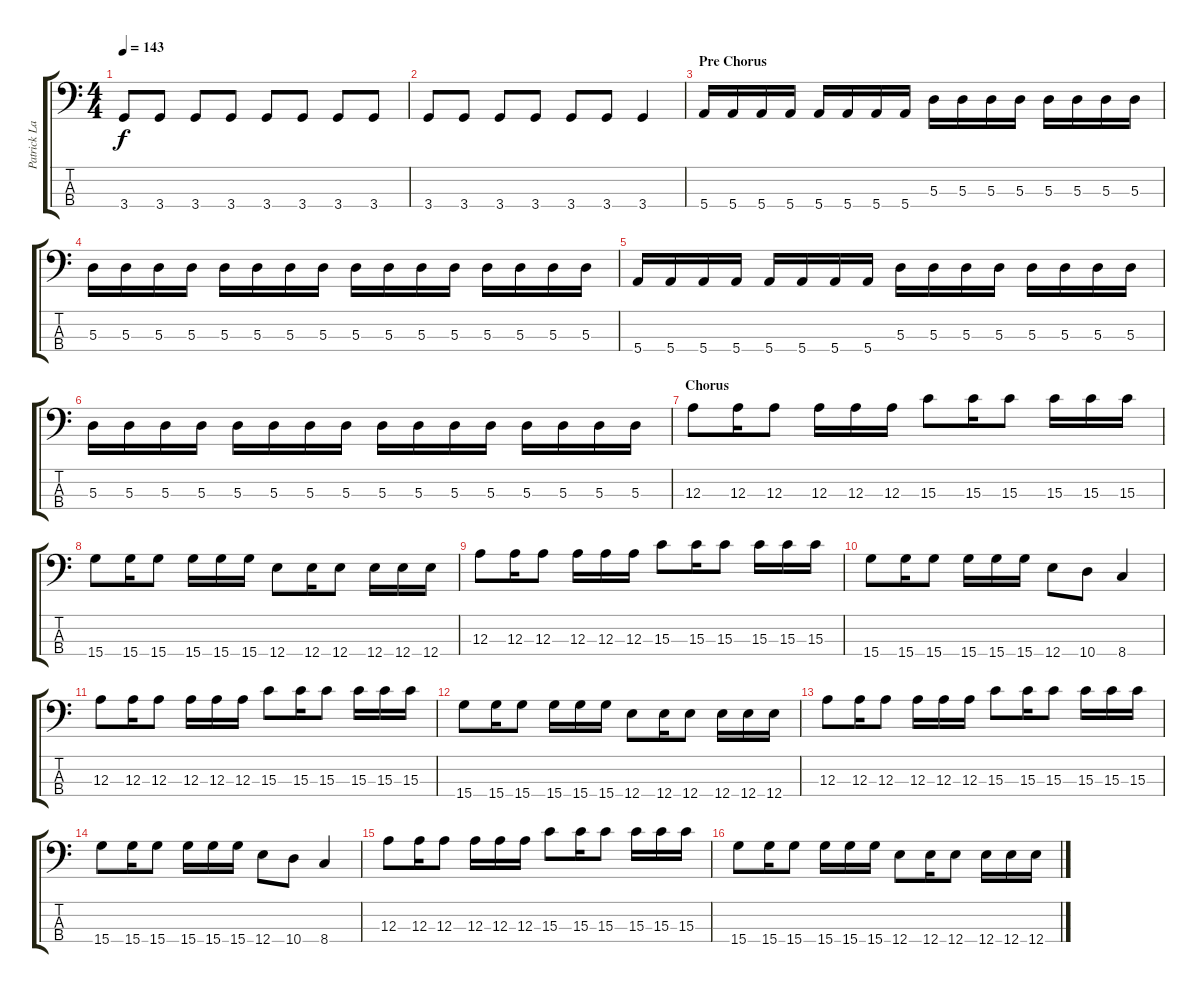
\track ("Patrick Latreille" "Patrick La") {instrument electricbasspick}
\staff {score tabs}
\tuning (G2 D2 A1 E1) {hide}
\ts (4 4)
\tempo 143
\clef f4
\ks c
3.4.8{dy f} 3.4.8 3.4.8 3.4.8 3.4.8 3.4.8 3.4.8 3.4.8 |
3.4.8 3.4.8 3.4.8 3.4.8 3.4.8 3.4.8 3.4.4 |
\section ("" "Pre Chorus")
5.4.16 5.4.16 5.4.16 5.4.16 5.4.16 5.4.16 5.4.16 5.4.16 5.3.16 5.3.16 5.3.16 5.3.16 5.3.16 5.3.16 5.3.16 5.3.16 |
5.3.16 5.3.16 5.3.16 5.3.16 5.3.16 5.3.16 5.3.16 5.3.16 5.3.16 5.3.16 5.3.16 5.3.16 5.3.16 5.3.16 5.3.16 5.3.16 |
5.4.16 5.4.16 5.4.16 5.4.16 5.4.16 5.4.16 5.4.16 5.4.16 5.3.16 5.3.16 5.3.16 5.3.16 5.3.16 5.3.16 5.3.16 5.3.16 |
5.3.16 5.3.16 5.3.16 5.3.16 5.3.16 5.3.16 5.3.16 5.3.16 5.3.16 5.3.16 5.3.16 5.3.16 5.3.16 5.3.16 5.3.16 5.3.16 |
\section ("" "Chorus")
12.3.8 12.3.16 12.3.8 12.3.16 12.3.16 12.3.16 15.3.8 15.3.16 15.3.8 15.3.16 15.3.16 15.3.16 |
15.4.8 15.4.16 15.4.8 15.4.16 15.4.16 15.4.16 12.4.8 12.4.16 12.4.8 12.4.16 12.4.16 12.4.16 |
12.3.8 12.3.16 12.3.8 12.3.16 12.3.16 12.3.16 15.3.8 15.3.16 15.3.8 15.3.16 15.3.16 15.3.16 |
15.4.8 15.4.16 15.4.8 15.4.16 15.4.16 15.4.16 12.4.8 10.4.8 8.4.4 |
12.3.8 12.3.16 12.3.8 12.3.16 12.3.16 12.3.16 15.3.8 15.3.16 15.3.8 15.3.16 15.3.16 15.3.16 |
15.4.8 15.4.16 15.4.8 15.4.16 15.4.16 15.4.16 12.4.8 12.4.16 12.4.8 12.4.16 12.4.16 12.4.16 |
12.3.8 12.3.16 12.3.8 12.3.16 12.3.16 12.3.16 15.3.8 15.3.16 15.3.8 15.3.16 15.3.16 15.3.16 |
15.4.8 15.4.16 15.4.8 15.4.16 15.4.16 15.4.16 12.4.8 10.4.8 8.4.4 |
12.3.8 12.3.16 12.3.8 12.3.16 12.3.16 12.3.16 15.3.8 15.3.16 15.3.8 15.3.16 15.3.16 15.3.16 |
15.4.8 15.4.16 15.4.8 15.4.16 15.4.16 15.4.16 12.4.8 12.4.16 12.4.8 12.4.16 12.4.16 12.4.16
